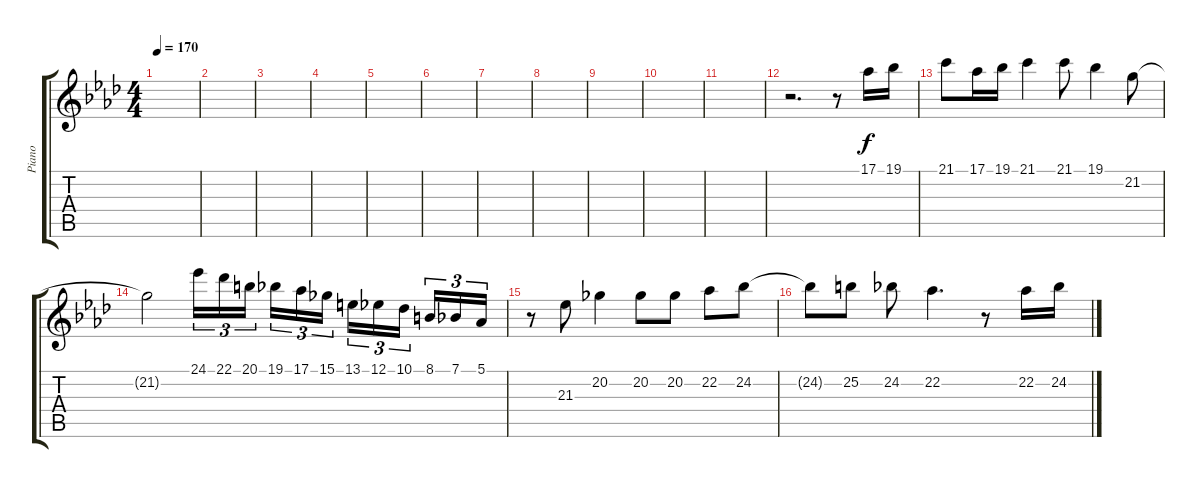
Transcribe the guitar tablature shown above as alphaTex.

\track ("Piano" "Piano") {instrument acousticgrandpiano}
\staff {score tabs}
\tuning (Eb4 Bb3 Gb3 Db3 Ab2 Eb2) {hide}
\ts (4 4)
\tempo 170
\clef g2
\ks ab
|
|
|
|
|
|
|
|
|
|
|
r.2{d} r.8 17.1.16 19.1.16 |
21.1.8 17.1.16 19.1.16 21.1.4 21.1.8 19.1.4 21.2.8 |
21.2{t}.2 24.1.16{tu (3 2)} 22.1.16{tu (3 2)} 20.1.16{tu (3 2) beam splitsecondary} 19.1.16{tu (3 2)} 17.1.16{tu (3 2)} 15.1.16{tu (3 2)} 13.1.16{tu (3 2)} 12.1.16{tu (3 2)} 10.1.16{tu (3 2) beam splitsecondary} 8.1.16{tu (3 2)} 7.1.16{tu (3 2)} 5.1.16{tu (3 2)} |
r.8 21.3.8 20.2.4 20.2.8 20.2.8 22.2.8 24.2.8 |
24.2{t}.8 25.2.8 24.2.8 22.2.4{d} r.8 22.2.16 24.2.16
